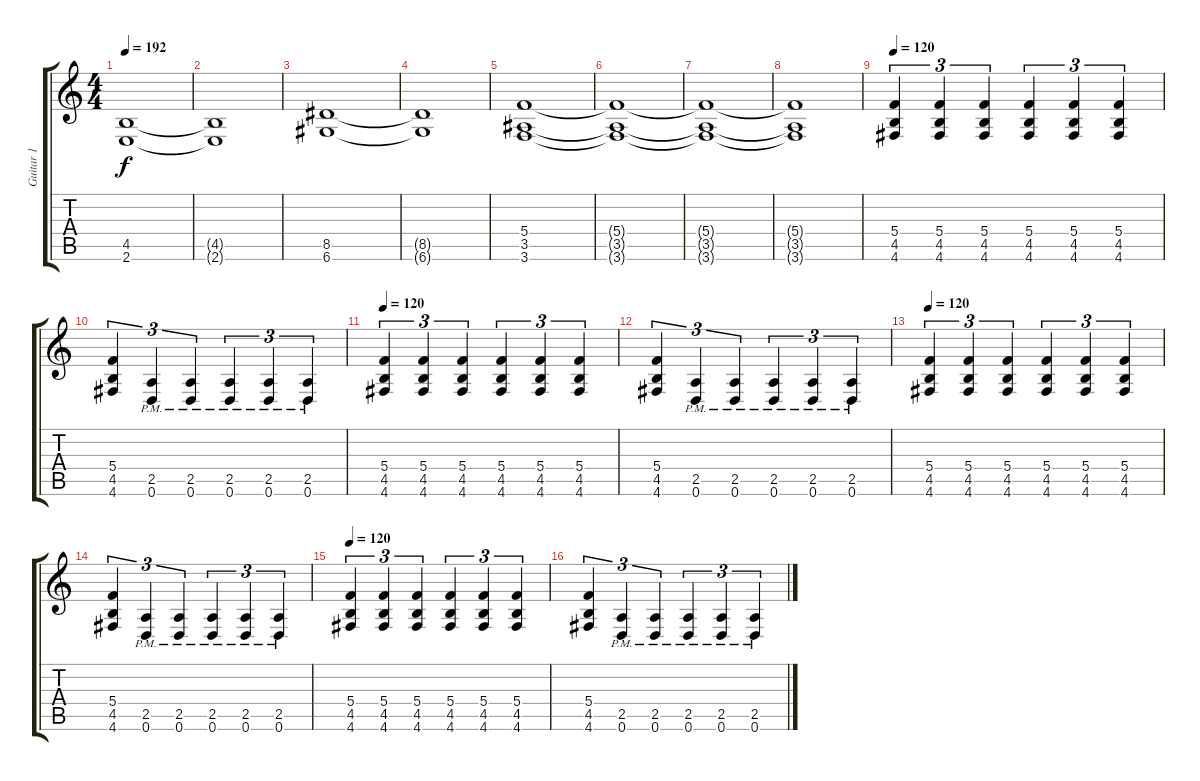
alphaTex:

\track ("Guitar 1" "Guitar 1") {instrument distortionguitar}
\staff {score tabs}
\tuning (D4 A3 F3 C3 G2 D2) {hide}
\ts (4 4)
\tempo 192
\clef g2
\ks c
(4.5 2.6).1{dy f} |
(4.5{t} 2.6{t}).1 |
(8.5 6.6).1 |
(8.5{t} 6.6{t}).1 |
(5.4 3.5 3.6).1 |
(5.4{t} 3.5{t} 3.6{t}).1 |
(5.4{t} 3.5{t} 3.6{t}).1 |
(5.4{t} 3.5{t} 3.6{t}).1 |
\tempo 120
(5.4 4.5 4.6).4{tu (3 2)} (5.4 4.5 4.6).4{tu (3 2)} (5.4 4.5 4.6).4{tu (3 2)} (5.4 4.5 4.6).4{tu (3 2)} (5.4 4.5 4.6).4{tu (3 2)} (5.4 4.5 4.6).4{tu (3 2)} |
(5.4 4.5 4.6).4{tu (3 2)} (2.5{pm} 0.6{pm}).4{tu (3 2)} (2.5{pm} 0.6{pm}).4{tu (3 2)} (2.5{pm} 0.6{pm}).4{tu (3 2)} (2.5{pm} 0.6{pm}).4{tu (3 2)} (2.5{pm} 0.6{pm}).4{tu (3 2)} |
\tempo 120
(5.4 4.5 4.6).4{tu (3 2)} (5.4 4.5 4.6).4{tu (3 2)} (5.4 4.5 4.6).4{tu (3 2)} (5.4 4.5 4.6).4{tu (3 2)} (5.4 4.5 4.6).4{tu (3 2)} (5.4 4.5 4.6).4{tu (3 2)} |
(5.4 4.5 4.6).4{tu (3 2)} (2.5{pm} 0.6{pm}).4{tu (3 2)} (2.5{pm} 0.6{pm}).4{tu (3 2)} (2.5{pm} 0.6{pm}).4{tu (3 2)} (2.5{pm} 0.6{pm}).4{tu (3 2)} (2.5{pm} 0.6{pm}).4{tu (3 2)} |
\tempo 120
(5.4 4.5 4.6).4{tu (3 2)} (5.4 4.5 4.6).4{tu (3 2)} (5.4 4.5 4.6).4{tu (3 2)} (5.4 4.5 4.6).4{tu (3 2)} (5.4 4.5 4.6).4{tu (3 2)} (5.4 4.5 4.6).4{tu (3 2)} |
(5.4 4.5 4.6).4{tu (3 2)} (2.5{pm} 0.6{pm}).4{tu (3 2)} (2.5{pm} 0.6{pm}).4{tu (3 2)} (2.5{pm} 0.6{pm}).4{tu (3 2)} (2.5{pm} 0.6{pm}).4{tu (3 2)} (2.5{pm} 0.6{pm}).4{tu (3 2)} |
\tempo 120
(5.4 4.5 4.6).4{tu (3 2)} (5.4 4.5 4.6).4{tu (3 2)} (5.4 4.5 4.6).4{tu (3 2)} (5.4 4.5 4.6).4{tu (3 2)} (5.4 4.5 4.6).4{tu (3 2)} (5.4 4.5 4.6).4{tu (3 2)} |
(5.4 4.5 4.6).4{tu (3 2)} (2.5{pm} 0.6{pm}).4{tu (3 2)} (2.5{pm} 0.6{pm}).4{tu (3 2)} (2.5{pm} 0.6{pm}).4{tu (3 2)} (2.5{pm} 0.6{pm}).4{tu (3 2)} (2.5{pm} 0.6{pm}).4{tu (3 2)}
